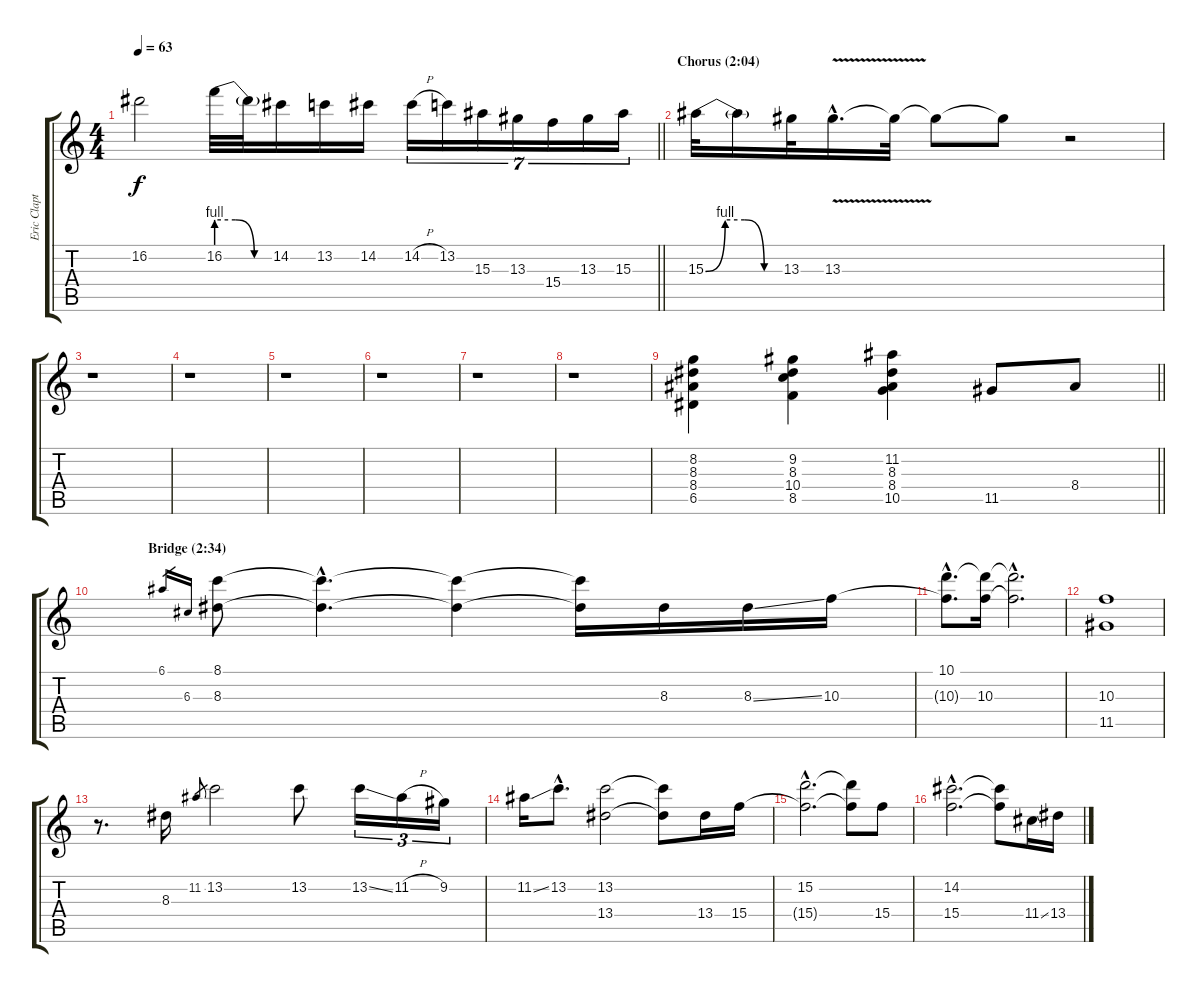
\track ("Eric Clapton" "Eric Clapt") {instrument overdrivenguitar}
\staff {score tabs}
\tuning (E4 B3 G3 D3 A2 E2) {hide}
\ts (4 4)
\tempo 63
\clef g2
\barLineRight lightlight
\ks c
16.2{t}.2{dy f} 16.2{be (custom 0 4 20 4 40 0 60 0)}.32 16.2{t}.32 14.2.16 13.2.16 14.2.16 14.2{h}.16{tu (7 4)} 13.2.16{tu (7 4)} 15.3.16{tu (7 4)} 13.3.16{tu (7 4)} 15.4.16{tu (7 4)} 13.3.16{tu (7 4)} 15.3.16{tu (7 4)} |
\section ("" "Chorus (2:04)")
15.3{be (custom 0 0 15 4 30 4 45 0 60 0)}.32 15.3{t}.16 13.3.32 13.3{v hac}.16{d} 13.3{t}.32 13.3{t}.8 13.3{t}.8 r.2 |
r.1 |
r.1 |
r.1 |
r.1 |
r.1 |
r.1 |
\barLineRight lightlight
(8.2 8.3 8.4 6.5).4{volume 11} (9.2 8.3 10.4 8.5).4 (11.2 8.3 8.4 10.5).4 11.5.8 8.4.8 |
\section ("" "Bridge (2:34)")
6.1.16{gr} 6.3.16{gr} (8.1 8.3).8{volume 14} (8.1{hac t} 8.3{hac t}).4{d} (8.1{t} 8.3{t}).4 (8.1{t} 8.3{t}).16 8.3.16 8.3{ss}.16 10.3.16 |
(10.1{hac} 10.3{hac t}).8{d} (10.1{t} 10.3).16 (10.1{hac t} 10.3{hac t}).2{d} |
(10.3 11.5).1 |
r.8{d} 8.3.16 11.2.8{gr} 13.2.2 13.2.8 13.2{ss}.16{tu (3 2)} 11.2{h}.16{tu (3 2)} 9.2.16{tu (3 2)} |
11.2{ss}.16 13.2{hac}.8{d} (13.2 13.4).2 (13.2{t} 13.4{t}).8 13.4.16 15.4.16 |
(15.2{hac} 15.4{hac t}).2{d} (15.2{t} 15.4{t}).8 15.4.8 |
(14.2{hac} 15.4{hac}).2{d} (14.2{t} 15.4{t}).8 11.4{ss}.16 13.4.16
